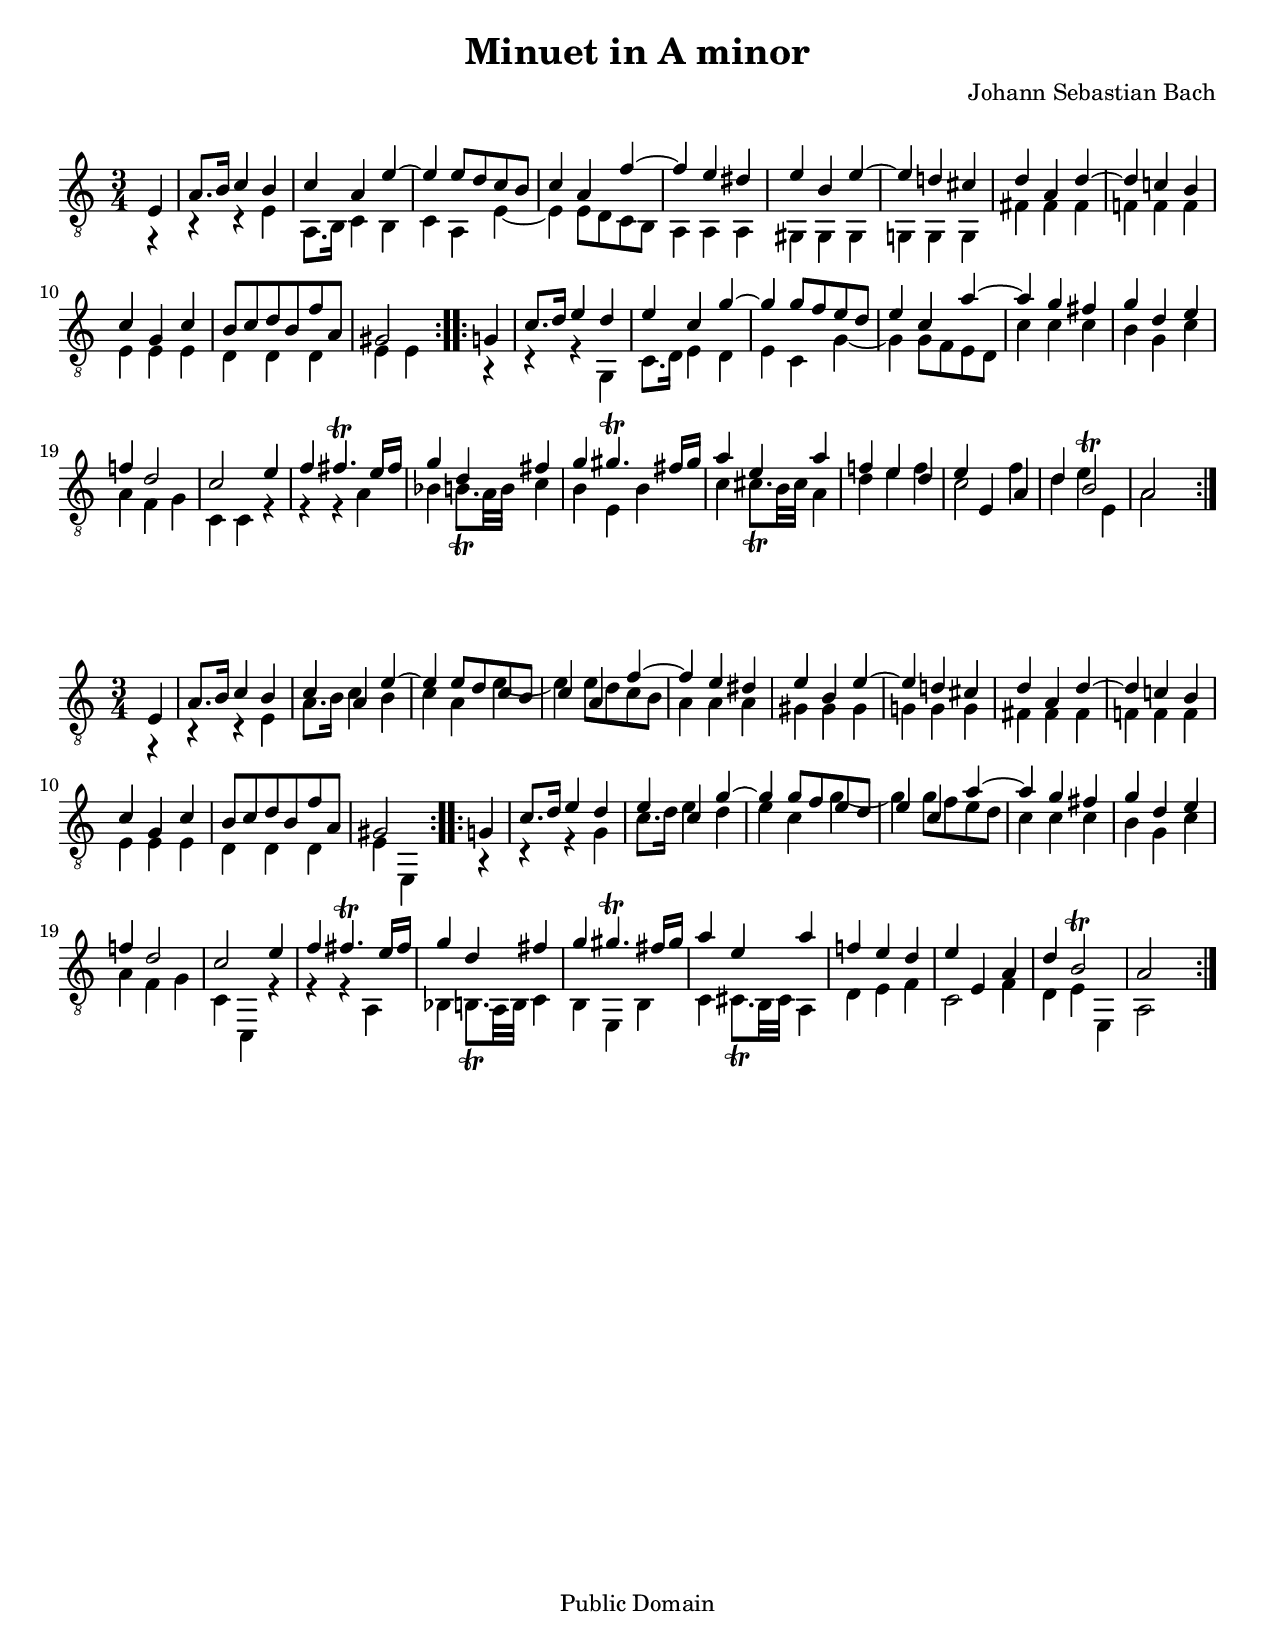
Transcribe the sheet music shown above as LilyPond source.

\include "style.ily"
\version "2.18.2"

\header
{
  title    	    = "Minuet in A minor"
  composer 	    = "Johann Sebastian Bach"
  opus     	    = "BWV Anh. 120"
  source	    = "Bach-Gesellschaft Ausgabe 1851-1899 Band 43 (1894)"
  sourceurl         = "http://imslp.org/wiki/Notebook_for_Anna_Magdalena_Bach_(Bach,_Johann_Sebastian)"
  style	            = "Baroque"
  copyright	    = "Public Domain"
  subject	    = "GDAE Ukulele"
}

upper = \relative a {

  \repeat volta 2 {
    \partial 4 e4  	  |
    a8. b16 c4 b   	  | % 1
    c4 a e' ~      	  | % 2
    e4 e8 d c b    	  | % 3
    c4 a f' ~      	  | % 4
    f4 e ds        	  | % 5
    e4 b e ~       	  | % 6
    e4 d! cs       	  | % 7
    d4 a d ~         	  | % 8
    d4 c! b        	  | % 9
    c4 g c         	  | % 10
    b8 c d b f' a, 	  | % 11
    gs2         	    % 12
  }

  \repeat volta 2 {
    g!4  	  |
    c8. d16 e4 d   	  | % 13
    e4 c g' ~      	  | % 14
    g4 g8 f e d    	  | % 15
    e4 c a' ~      	  | % 16
    a4 g fs        	  | % 17
    g4 d e         	  | % 18
    f!4 d2         	  | % 19
    c2 e4          	  | % 20
    f4 fs4.\trill e16 fs  | % 21
    g4 d fs               | % 22
    g4 gs4.\trill fs16 gs | % 23
    a4 e a                | % 24
    f!4 e d               | % 25
    e4 e, a               | % 26
    d4 b2\trill           | % 27
    a2 s4                 | % 28
  }
}

lowerarranged = \relative a {

  \repeat volta 2 {
    \partial 4 r4 	    |
    r4 r e        	    | % 1
    a,8. b16 c4 b  	    | % 2
    c4 a e' ~     	    | % 3
    e4 e8 d c b   	    | % 4
    a4 a a        	    | % 5
    gs4 gs gs     	    | % 6
    g!4 g g       	    | % 7
    fs'4 fs fs     	    | % 8
    f!4 f f       	    | % 9
    e4 e e        	    | % 10
    d4 d d        	    | % 11
    e4 e        	      % 12
  }
  \repeat volta 2 {
    r4 	    		    |
    r4 r g,       	    | % 13
    c8. d16 e4 d  	    | % 14
    e4 c g' ~     	    | % 15
    g4 g8 f e d   	    | % 16
    c'4 c c        	    | % 17
    b4 g c        	    | % 18
    a4 f g        	    | % 19
    c,4 c r      	    | % 20
    r4 r a'       	    | % 21
    bf4 b8.\trill a32 b c4  | % 22
    b4 e, b'                | % 23
    c4 cs8.\trill b32 cs a4 | % 24
    d4 e f                  | % 25
    c2 f4                   | % 26
    d4 e e,                 | % 27
    a2 s4                   | % 28
  }
}

loweroriginal = \relative a {

  \repeat volta 2 {
    \partial 4 r4 	    |
    r4 r e        	    | % 1
    a8. b16 c4 b  	    | % 2
    c4 a e' ~     	    | % 3
    e4 e8 d c b   	    | % 4
    a4 a a        	    | % 5
    gs4 gs gs     	    | % 6
    g!4 g g       	    | % 7
    fs4 fs fs     	    | % 8
    f!4 f f       	    | % 9
    e4 e e        	    | % 10
    d4 d d        	    | % 11
    e4 e,       	      % 12
  }

  \repeat volta 2 {
    r4 	    		    |
    r4 r g'       	    | % 13
    c8. d16 e4 d  	    | % 14
    e4 c g' ~     	    | % 15
    g4 g8 f e d   	    | % 16
    c4 c c        	    | % 17
    b4 g c        	    | % 18
    a4 f g        	    | % 19
    c,4 c, r      	    | % 20
    r4 r a'       	    | % 21
    bf4 b8.\trill a32 b c4  | % 22
    b4 e, b'                | % 23
    c4 cs8.\trill b32 cs a4 | % 24
    d4 e f                  | % 25
    c2 f4                   | % 26
    d4 e e,                 | % 27
    a2 s4                   | % 28
  }
}

\score {
  << {
    \clef "treble_8"
    \time 3/4
    \upper
  } \\ {
    \lowerarranged
  } >>
}   

\score {
  << {
    \clef "treble_8"
    \time 3/4
    \upper
  } \\ {
    \loweroriginal
  } >>
}   

